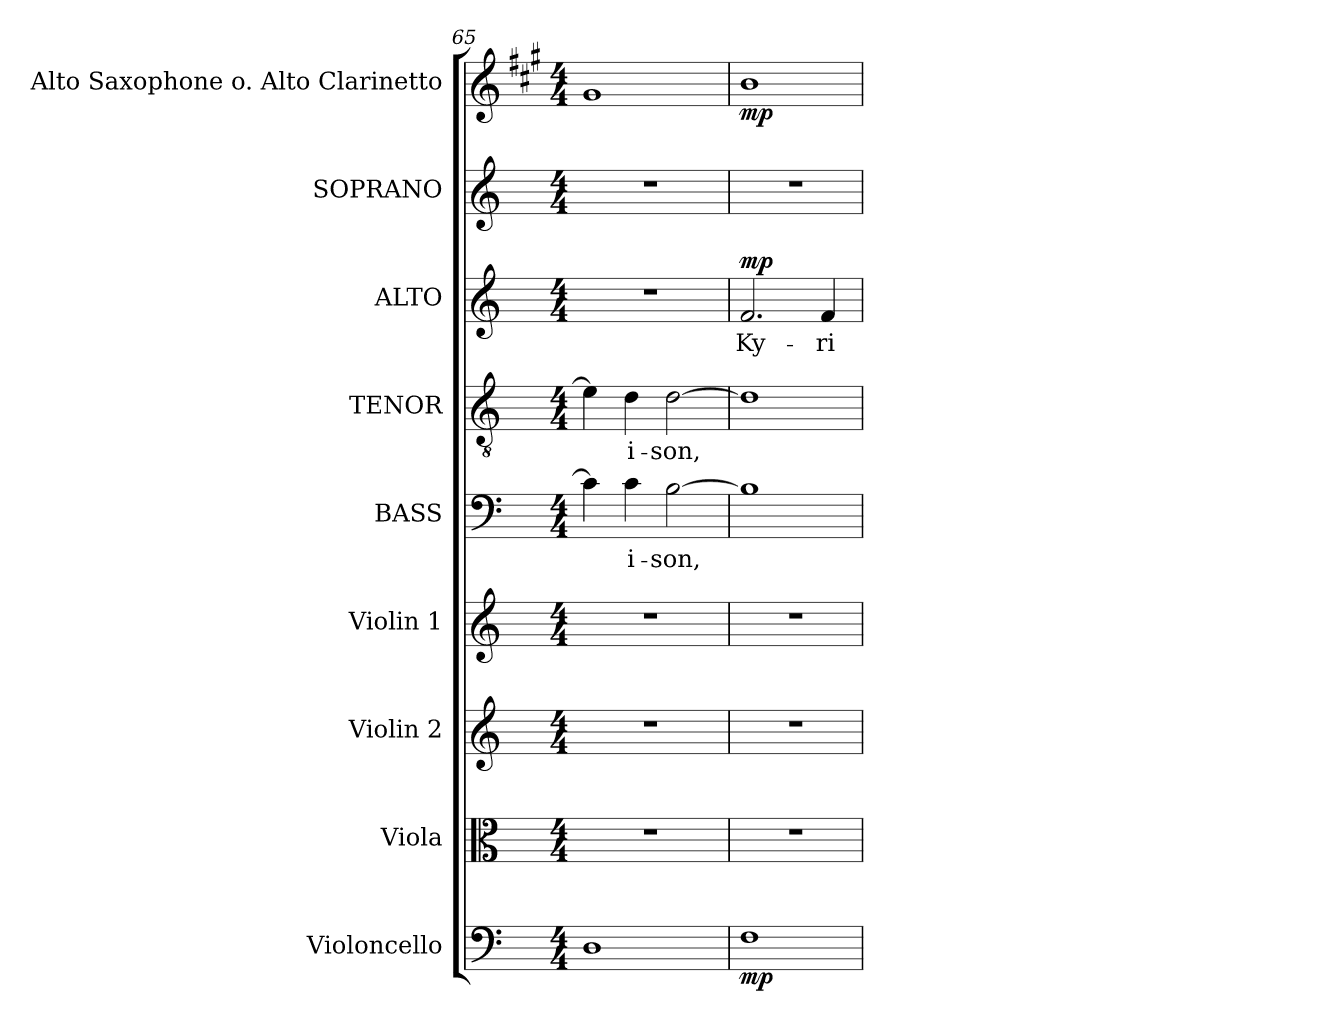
**kern	**dynam	**kern	**kern	**kern	**kern	**text	**kern	**text	**kern	**text	**dynam	**kern	**kern	**dynam
*part9	*part9	*part8	*part7	*part6	*part5	*part5	*part4	*part4	*part3	*part3	*part3	*part2	*part1	*part1
*staff9	*staff9	*staff8	*staff7	*staff6	*staff5	*staff5	*staff4	*staff4	*staff3	*staff3	*staff3	*staff2	*staff1	*staff1
*I"Violoncello	*	*I"Viola	*I"Violin 2	*I"Violin 1	*I"BASS	*	*I"TENOR	*	*I"ALTO	*	*	*I"SOPRANO	*I"Alto Saxophone o. Alto Clarinetto	*
*I'Vc.	*	*I'Vla.	*I'Vln. 2	*I'Vln. 1	*I'B.	*	*I'T.	*	*I'A.	*	*	*I'S.	*I'Alto Sax. o. Alto Clar.	*
!!LO:PB:g=z
*clefF4	*	*clefC3	*clefG2	*clefG2	*clefF4	*	*clefGv2	*	*clefG2	*	*	*clefG2	*clefG2	*
*	*	*	*	*	*	*	*ITrd7c12	*	*	*	*	*	*ITrd5c9	*
*k[]	*	*k[]	*k[]	*k[]	*k[]	*	*k[]	*	*k[]	*	*	*k[]	*k[]	*
*C:	*	*C:	*C:	*C:	*C:	*	*C:	*	*C:	*	*	*C:	*C:	*
*M4/4	*	*M4/4	*M4/4	*M4/4	*M4/4	*	*M4/4	*	*M4/4	*	*	*M4/4	*M4/4	*
=65	=65	=65	=65	=65	=65	=65	=65	=65	=65	=65	=65	=65	=65	=65
1Di	.	1r	1r	1r	4ci\]	.	4E-i\]	.	1r	.	.	1r	1Bi	.
!	!	!	!	!	!	!LO:LY:b:color=#000000	!	!	!	!	!	!	!	!
!	!	!	!	!	!	!	!	!LO:LY:b:color=#000000	!	!	!	!	!	!
.	.	.	.	.	4ci\	-i-	4Di\	-i-	.	.	.	.	.	.
!	!	!	!	!	!	!LO:LY:b:color=#000000	!	!	!	!	!	!	!	!
!	!	!	!	!	!	!	!	!LO:LY:b:color=#000000	!	!	!	!	!	!
.	.	.	.	.	[>2Bi\	-son,	[>2Di\	-son,	.	.	.	.	.	.
=66	=66	=66	=66	=66	=66	=66	=66	=66	=66	=66	=66	=66	=66	=66
!	!	!	!	!	!	!	!	!	!	!LO:LY:b:color=#000000	!	!	!	!
1Fi	mp	1r	1r	1r	1Bi]	.	1Di]	.	2.fi/	Ky-	mp	1r	1di	mp
!	!	!	!	!	!	!	!	!	!	!LO:LY:b:color=#000000	!	!	!	!
.	.	.	.	.	.	.	.	.	4fi/	-ri-	.	.	.	.
=	=	=	=	=	=	=	=	=	=	=	=	=	=	=
*-	*-	*-	*-	*-	*-	*-	*-	*-	*-	*-	*-	*-	*-	*-
